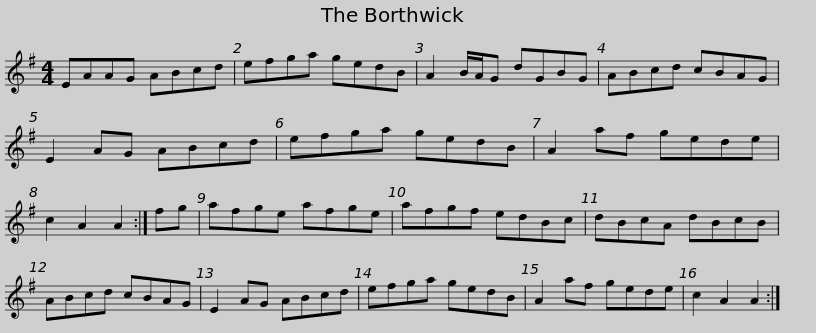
X:1
L:1/8
M:4/4
I:linebreak $
K:G
V:1 treble
V:1
 EAAG ABcd | efga gedB | A2 B/A/G dGBG | ABcd cBAG | E2 AG ABcd |$ %5
 efga gedB | A2 af gede | c2 A2 A2 :| fg | afge afge | %10
 afgf edBc | dBcA dBcB |$ ABcd cBAG | E2 AG ABcd | efga gedB | %15
 A2 af gede | c2 A2 A2 :| %17
